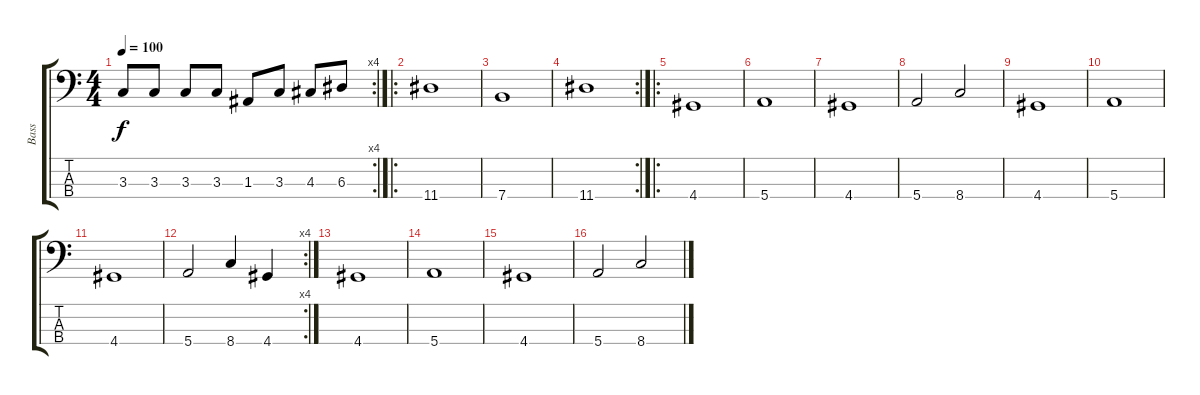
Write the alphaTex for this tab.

\track ("Bass" "Bass") {instrument electricbassfinger}
\staff {score tabs}
\tuning (G2 D2 A1 E1) {hide}
\rc 4
\ts (4 4)
\tempo 100
\clef f4
\ks c
3.3.8{dy f} 3.3.8 3.3.8 3.3.8 1.3.8 3.3.8 4.3.8 6.3.8 |
\ro
11.4.1 |
7.4.1 |
\rc 2
11.4.1 |
\ro
4.4.1 |
5.4.1 |
4.4.1 |
5.4.2 8.4.2 |
4.4.1 |
5.4.1 |
4.4.1 |
\rc 4
5.4.2 8.4.4 4.4.4 |
4.4.1{volume 0} |
5.4.1 |
4.4.1 |
5.4.2 8.4.2
